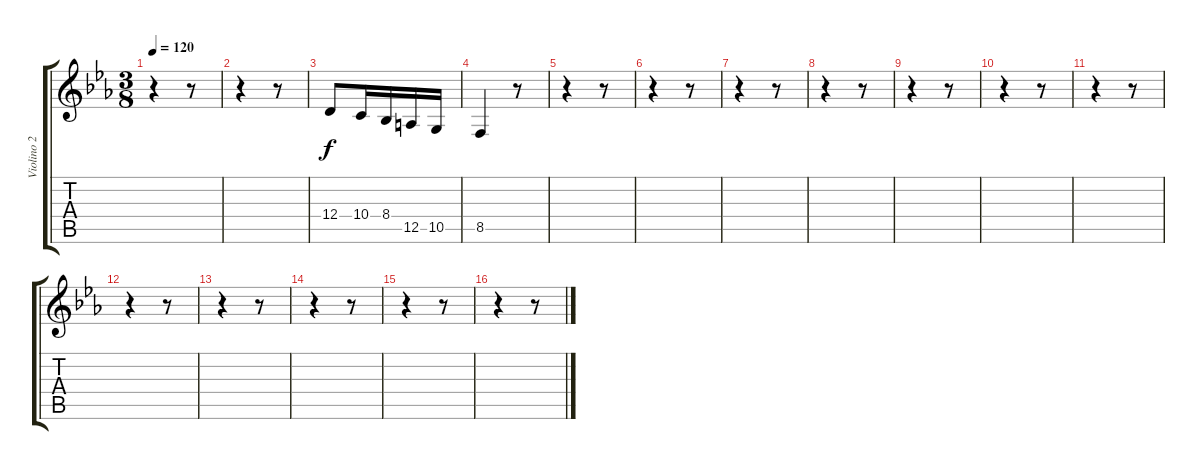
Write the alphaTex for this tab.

\track ("Violino 2" "Violino 2") {instrument violin}
\staff {score tabs}
\tuning (E4 B3 G3 D3 A2 E2) {hide}
\ts (3 8)
\tempo 120
\clef g2
\ks eb
r.4{dy f} r.8 |
r.4 r.8 |
12.4.8 10.4.16 8.4.16 12.5.16 10.5.16 |
8.5.4 r.8 |
r.4 r.8 |
r.4 r.8 |
r.4 r.8 |
r.4 r.8 |
r.4 r.8 |
r.4 r.8 |
r.4 r.8 |
r.4 r.8 |
r.4 r.8 |
r.4 r.8 |
r.4 r.8 |
r.4 r.8
